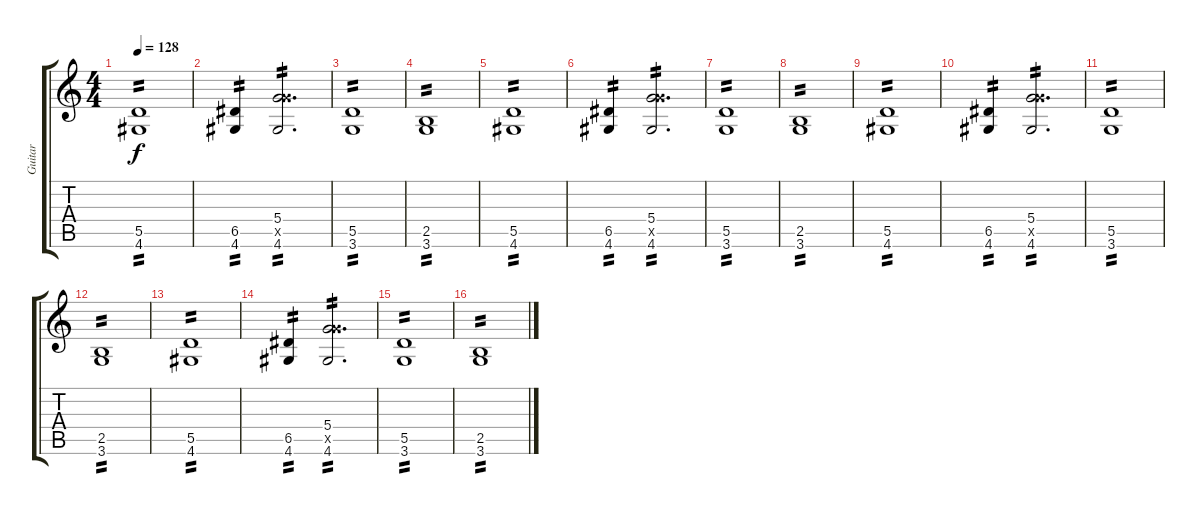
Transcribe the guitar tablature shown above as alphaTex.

\track ("Guitar" "Guitar") {instrument distortionguitar}
\staff {score tabs}
\tuning (E4 B3 G3 D3 A2 E2) {hide}
\ts (4 4)
\tempo 128
\clef g2
\ks c
(5.5 4.6).1{tp 2 dy f} |
(6.5 4.6).4{tp 2} (5.4 10.5{x} 4.6).2{d tp 2} |
(5.5 3.6).1{tp 2} |
(2.5 3.6).1{tp 2} |
(5.5 4.6).1{tp 2} |
(6.5 4.6).4{tp 2} (5.4 10.5{x} 4.6).2{d tp 2} |
(5.5 3.6).1{tp 2} |
(2.5 3.6).1{tp 2} |
(5.5 4.6).1{tp 2} |
(6.5 4.6).4{tp 2} (5.4 10.5{x} 4.6).2{d tp 2} |
(5.5 3.6).1{tp 2} |
(2.5 3.6).1{tp 2} |
(5.5 4.6).1{tp 2} |
(6.5 4.6).4{tp 2} (5.4 10.5{x} 4.6).2{d tp 2} |
(5.5 3.6).1{tp 2} |
(2.5 3.6).1{tp 2}
